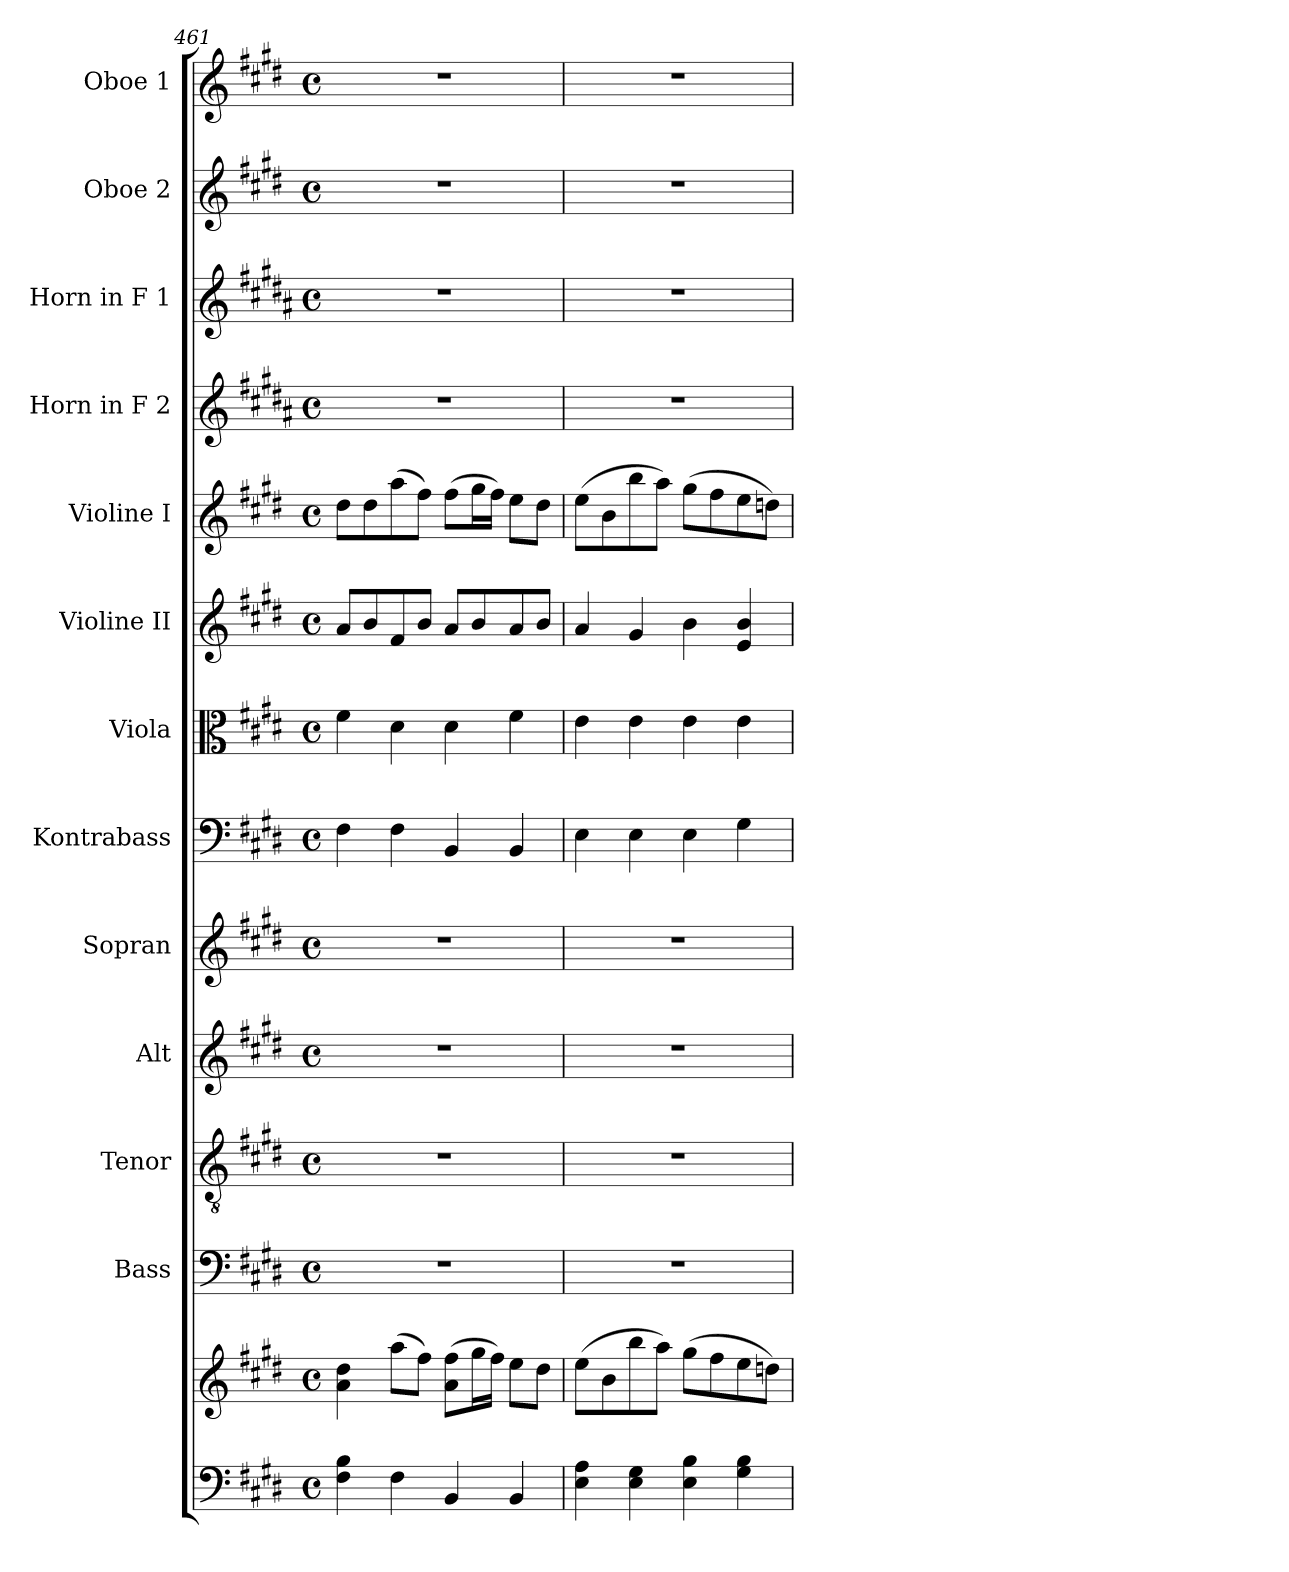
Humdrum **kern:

**kern	**kern	**kern	**kern	**kern	**kern	**kern	**kern	**kern	**kern	**kern	**kern	**kern	**kern
*part13	*part13	*part12	*part11	*part10	*part9	*part8	*part7	*part6	*part5	*part4	*part3	*part2	*part1
*staff14	*staff13	*staff12	*staff11	*staff10	*staff9	*staff8	*staff7	*staff6	*staff5	*staff4	*staff3	*staff2	*staff1
*	*	*I"Bass	*I"Tenor	*I"Alt	*I"Sopran	*I"Kontrabass	*I"Viola	*I"Violine II	*I"Violine I	*I"Horn in F 2	*I"Horn in F 1	*I"Oboe 2	*I"Oboe 1
*	*	*I'B.	*I'T.	*I'A.	*I'S.	*I'Kb.	*I'Vla.	*I'Vl. II	*I'Vl. I	*	*	*I'Ob.. 2	*I'Ob. 1
*clefF4	*clefG2	*clefF4	*clefGv2	*clefG2	*clefG2	*clefF4	*clefC3	*clefG2	*clefG2	*clefG2	*clefG2	*clefG2	*clefG2
*	*	*	*	*	*	*ITrd7c12	*	*	*	*ITrd4c7	*ITrd4c7	*	*
*k[f#c#g#d#]	*k[f#c#g#d#]	*k[f#c#g#d#]	*k[f#c#g#d#]	*k[f#c#g#d#]	*k[f#c#g#d#]	*k[f#c#g#d#]	*k[f#c#g#d#]	*k[f#c#g#d#]	*k[f#c#g#d#]	*k[f#c#g#d#]	*k[f#c#g#d#]	*k[f#c#g#d#]	*k[f#c#g#d#]
*E:	*E:	*E:	*E:	*E:	*E:	*E:	*E:	*E:	*E:	*E:	*E:	*E:	*E:
*M4/4	*M4/4	*M4/4	*M4/4	*M4/4	*M4/4	*M4/4	*M4/4	*M4/4	*M4/4	*M4/4	*M4/4	*M4/4	*M4/4
*met(c)	*met(c)	*met(c)	*met(c)	*met(c)	*met(c)	*met(c)	*met(c)	*met(c)	*met(c)	*met(c)	*met(c)	*met(c)	*met(c)
=461	=461	=461	=461	=461	=461	=461	=461	=461	=461	=461	=461	=461	=461
4F#\ 4B\	4a\ 4dd#\	1r	1r	1r	1r	4FF#\	4f#\	8a/L	8dd#\L	1r	1r	1r	1r
.	.	.	.	.	.	.	.	8b/	8dd#\	.	.	.	.
4F#\	(>8aa\L	.	.	.	.	4FF#\	4d#\	8f#/	(>8aa\	.	.	.	.
.	8ff#\J)	.	.	.	.	.	.	8b/J	8ff#\J)	.	.	.	.
4BB/	(>8a\ 8ff#\L	.	.	.	.	4BBB/	4d#\	8a/L	(>8ff#\L	.	.	.	.
.	16gg#\L	.	.	.	.	.	.	8b/	16gg#\L	.	.	.	.
.	16ff#\JJ)	.	.	.	.	.	.	.	16ff#\JJ)	.	.	.	.
4BB/	8ee\L	.	.	.	.	4BBB/	4f#\	8a/	8ee\L	.	.	.	.
.	8dd#\J	.	.	.	.	.	.	8b/J	8dd#\J	.	.	.	.
!!LO:PB:g=z
=462	=462	=462	=462	=462	=462	=462	=462	=462	=462	=462	=462	=462	=462
4E\ 4A\	(>8ee\L	1r	1r	1r	1r	4EE\	4e\	4a/	(>8ee\L	1r	1r	1r	1r
.	8b\	.	.	.	.	.	.	.	8b\	.	.	.	.
4E\ 4G#\	8bb\	.	.	.	.	4EE\	4e\	4g#/	8bb\	.	.	.	.
.	8aa\J)	.	.	.	.	.	.	.	8aa\J)	.	.	.	.
4E\ 4B\	(>8gg#\L	.	.	.	.	4EE\	4e\	4b\	(>8gg#\L	.	.	.	.
.	8ff#\	.	.	.	.	.	.	.	8ff#\	.	.	.	.
4G#\ 4B\	8ee\	.	.	.	.	4GG#\	4e\	4e/ 4b/	8ee\	.	.	.	.
.	8ddn\J)	.	.	.	.	.	.	.	8ddn\J)	.	.	.	.
=	=	=	=	=	=	=	=	=	=	=	=	=	=
*-	*-	*-	*-	*-	*-	*-	*-	*-	*-	*-	*-	*-	*-
